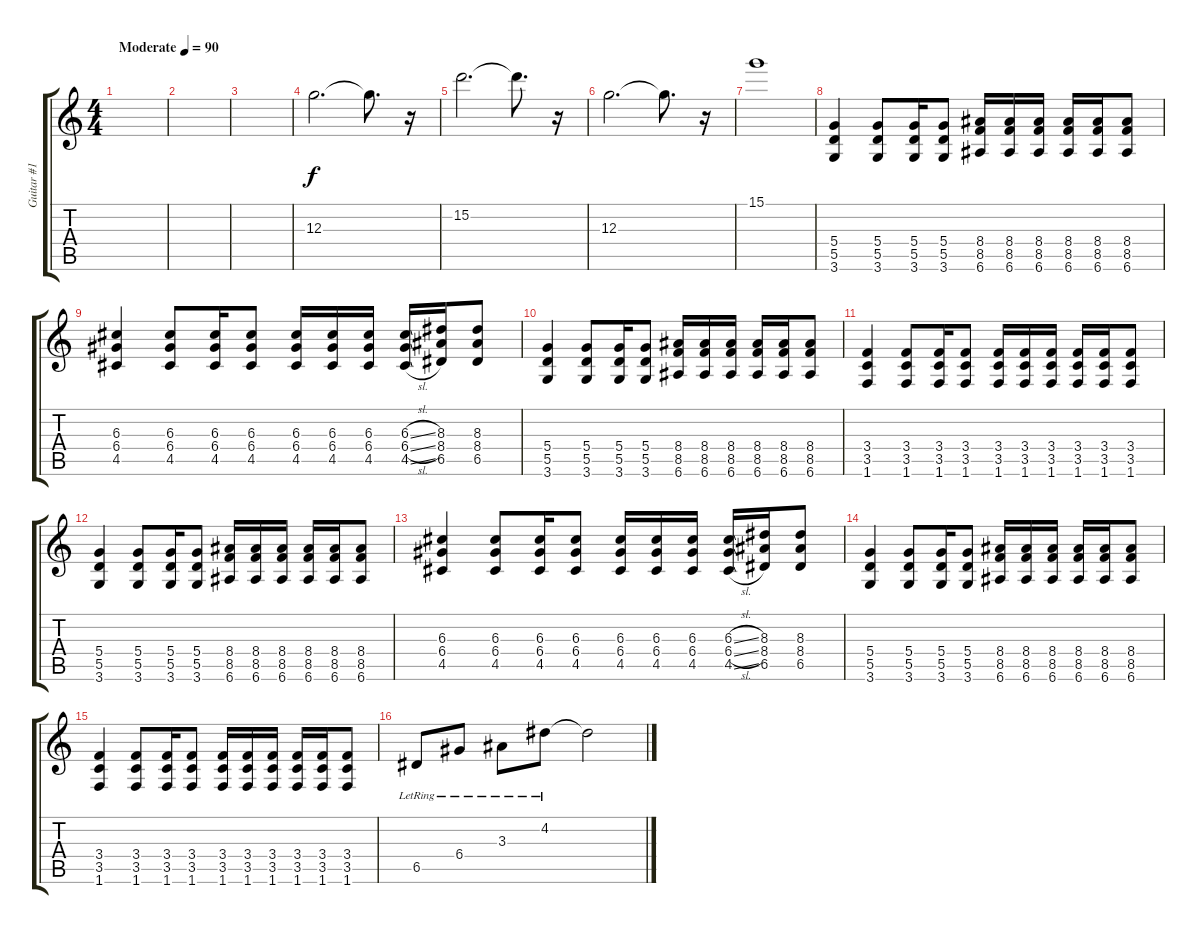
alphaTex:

\track ("Guitar #1" "Guitar #1") {instrument overdrivenguitar}
\staff {score tabs}
\tuning (E4 B3 G3 D3 A2 E2) {hide}
\ts (4 4)
\tempo (90 "Moderate")
\clef g2
\ks c
|
|
|
12.3.2{d volume 14} 12.3{t}.8{d} r.16{volume 0} |
15.2.2{d volume 14} 15.2{t}.8{d} r.16{volume 0} |
12.3.2{d volume 14} 12.3{t}.8{d} r.16{volume 0} |
15.1.1{volume 14} |
(5.4 5.5 3.6).4 (5.4 5.5 3.6).8 (5.4 5.5 3.6).16 (5.4 5.5 3.6).8 (8.4 8.5 6.6).16 (8.4 8.5 6.6).16 (8.4 8.5 6.6).16 (8.4 8.5 6.6).16 (8.4 8.5 6.6).16 (8.4 8.5 6.6).8 |
(6.3 6.4 4.5).4 (6.3 6.4 4.5).8 (6.3 6.4 4.5).16 (6.3 6.4 4.5).8 (6.3 6.4 4.5).16 (6.3 6.4 4.5).16 (6.3 6.4 4.5).16 (6.3{sl} 6.4{sl} 4.5{sl}).16 (8.3 8.4 6.5).16 (8.3 8.4 6.5).8 |
(5.4 5.5 3.6).4 (5.4 5.5 3.6).8 (5.4 5.5 3.6).16 (5.4 5.5 3.6).8 (8.4 8.5 6.6).16 (8.4 8.5 6.6).16 (8.4 8.5 6.6).16 (8.4 8.5 6.6).16 (8.4 8.5 6.6).16 (8.4 8.5 6.6).8 |
(3.4 3.5 1.6).4 (3.4 3.5 1.6).8 (3.4 3.5 1.6).16 (3.4 3.5 1.6).8 (3.4 3.5 1.6).16 (3.4 3.5 1.6).16 (3.4 3.5 1.6).16 (3.4 3.5 1.6).16 (3.4 3.5 1.6).16 (3.4 3.5 1.6).8 |
(5.4 5.5 3.6).4 (5.4 5.5 3.6).8 (5.4 5.5 3.6).16 (5.4 5.5 3.6).8 (8.4 8.5 6.6).16 (8.4 8.5 6.6).16 (8.4 8.5 6.6).16 (8.4 8.5 6.6).16 (8.4 8.5 6.6).16 (8.4 8.5 6.6).8 |
(6.3 6.4 4.5).4 (6.3 6.4 4.5).8 (6.3 6.4 4.5).16 (6.3 6.4 4.5).8 (6.3 6.4 4.5).16 (6.3 6.4 4.5).16 (6.3 6.4 4.5).16 (6.3{sl} 6.4{sl} 4.5{sl}).16 (8.3 8.4 6.5).16 (8.3 8.4 6.5).8 |
(5.4 5.5 3.6).4 (5.4 5.5 3.6).8 (5.4 5.5 3.6).16 (5.4 5.5 3.6).8 (8.4 8.5 6.6).16 (8.4 8.5 6.6).16 (8.4 8.5 6.6).16 (8.4 8.5 6.6).16 (8.4 8.5 6.6).16 (8.4 8.5 6.6).8 |
(3.4 3.5 1.6).4 (3.4 3.5 1.6).8 (3.4 3.5 1.6).16 (3.4 3.5 1.6).8 (3.4 3.5 1.6).16 (3.4 3.5 1.6).16 (3.4 3.5 1.6).16 (3.4 3.5 1.6).16 (3.4 3.5 1.6).16 (3.4 3.5 1.6).8 |
6.5{lr}.8{instrument electricguitarclean} 6.4{lr}.8 3.3{lr}.8 4.2{lr}.8 4.2{t}.2
